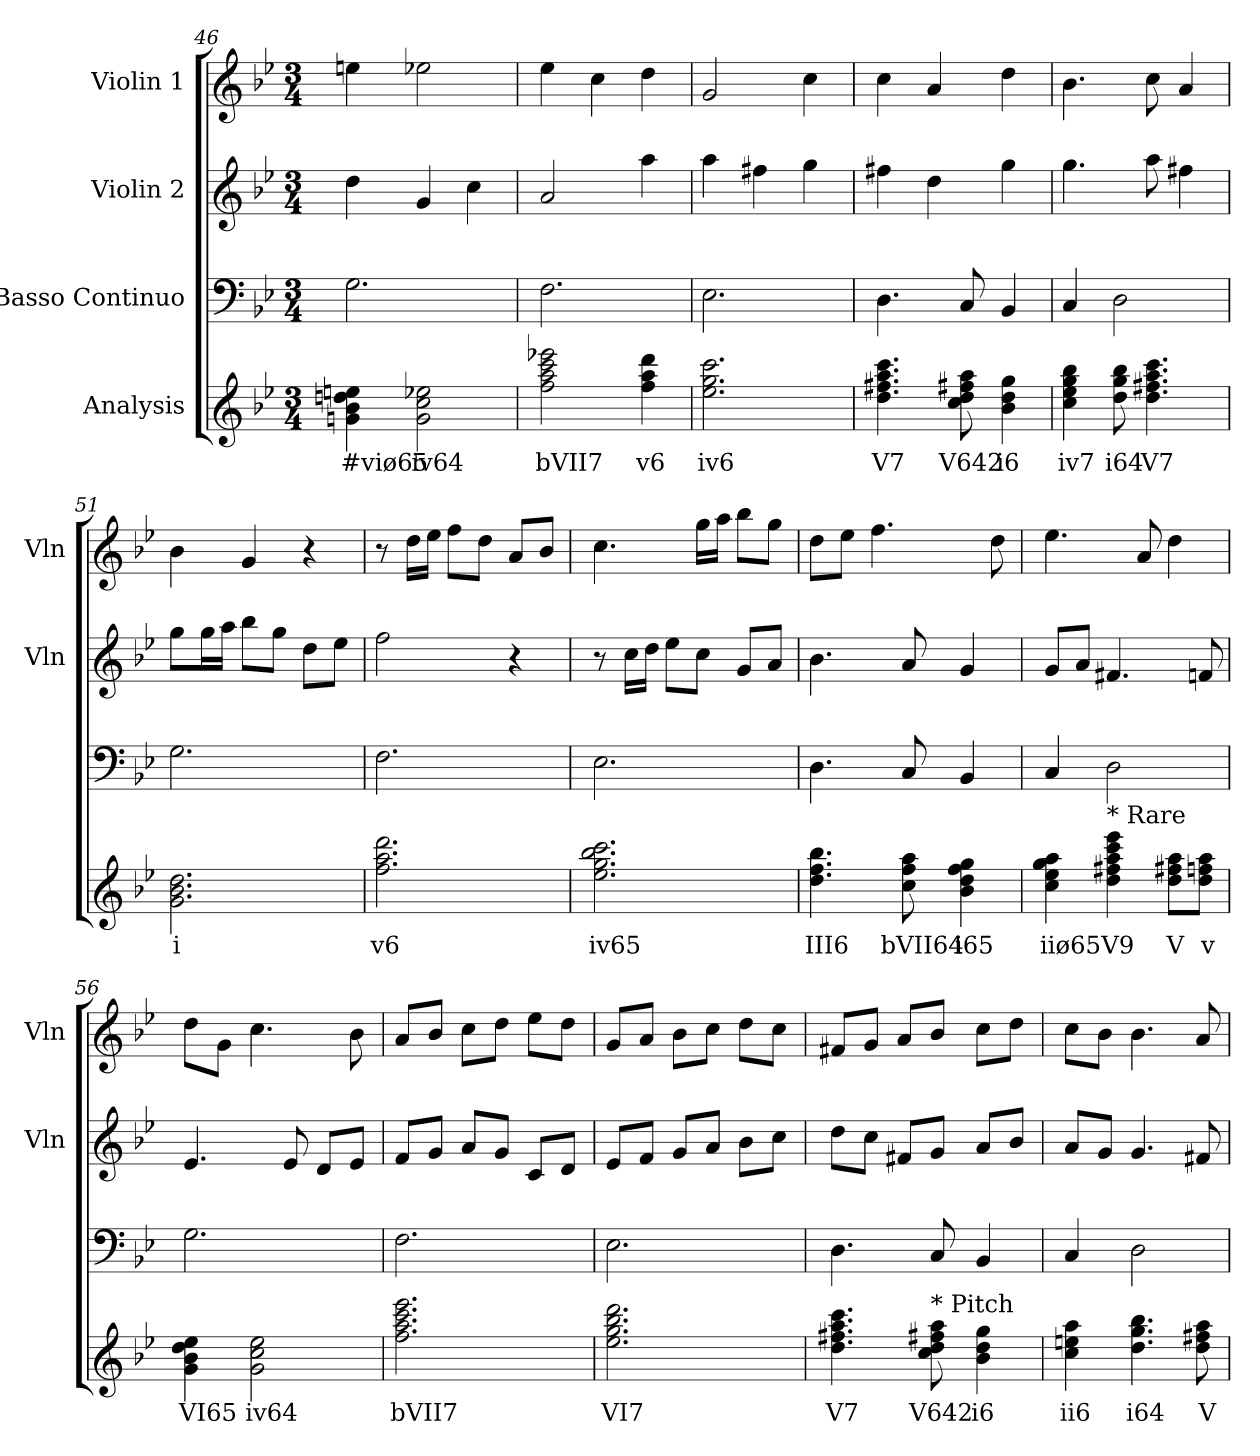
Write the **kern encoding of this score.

**kern	**text	**kern	**kern	**kern
*part4	*part4	*part3	*part2	*part1
*staff4	*staff4	*staff3	*staff2	*staff1
*I"Analysis	*	*I"Basso Continuo	*I"Violin 2	*I"Violin 1
*	*	*	*I'Vln	*I'Vln
!!LO:LB:g=z
*	*	*clefF4	*clefG2	*clefG2
*k[b-e-]	*	*k[b-e-]	*k[b-e-]	*k[b-e-]
*M3/4	*	*M3/4	*M3/4	*M3/4
=46	=46	=46	=46	=46
4gn 4b- 4ddn 4een	#viø65	2.G\	4dd\	4een\
2g 2cc 2ee-X	iv64	.	4g/	2ee-X\
.	.	.	4cc\	.
=47	=47	=47	=47	=47
2ff 2aa 2ccc 2eee-X	bVII7	2.F\	2a/	4ee-\
.	.	.	.	4cc\
4ff 4aa 4ddd	v6	.	4aa\	4dd\
=48	=48	=48	=48	=48
2.ee- 2.gg 2.ccc	iv6	2.E-\	4aa\	2g/
.	.	.	4ff#X\	.
.	.	.	4gg\	4cc\
=49	=49	=49	=49	=49
4.dd 4.ff#X 4.aa 4.ccc	V7	4.D\	4ff#X\	4cc\
.	.	.	4dd\	4a/
8cc 8dd 8ff#X 8aa	V642	8C/	.	.
4b- 4dd 4gg	i6	4BB-/	4gg\	4dd\
=50	=50	=50	=50	=50
4cc 4ee- 4gg 4bb-	iv7	4C/	4.gg\	4.b-\
8dd 8gg 8bb-	i64	2D\	.	.
4.dd 4.ff#X 4.aa 4.ccc	V7	.	8aa\	8cc\
.	.	.	4ff#X\	4a/
!!LO:LB:g=z
=51	=51	=51	=51	=51
2.g 2.b- 2.dd	i	2.G\	8gg\L	4b-\
.	.	.	16gg\L	.
.	.	.	16aa\JJ	.
.	.	.	8bb-\L	4g/
.	.	.	8gg\J	.
.	.	.	8dd\L	4r
.	.	.	8ee-\J	.
=52	=52	=52	=52	=52
2.ff 2.aa 2.ddd	v6	2.F\	2ff\	8r
.	.	.	.	16dd\LL
.	.	.	.	16ee-\JJ
.	.	.	.	8ff\L
.	.	.	.	8dd\J
.	.	.	4r	8a/L
.	.	.	.	8b-/J
=53	=53	=53	=53	=53
2.ee- 2.gg 2.bb- 2.ccc	iv65	2.E-\	8r	4.cc\
.	.	.	16cc\LL	.
.	.	.	16dd\JJ	.
.	.	.	8ee-\L	.
.	.	.	8cc\J	16gg\LL
.	.	.	.	16aa\JJ
.	.	.	8g/L	8bb-\L
.	.	.	8a/J	8gg\J
=54	=54	=54	=54	=54
4.dd 4.ff 4.bb-	III6	4.D\	4.b-\	8dd\L
.	.	.	.	8ee-\J
.	.	.	.	4.ff\
8cc 8ff 8aa	bVII64	8C/	8a/	.
4b- 4dd 4ff 4gg	i65	4BB-/	4g/	.
.	.	.	.	8dd\
=55	=55	=55	=55	=55
4cc 4ee- 4gg 4aa	iiø65	4C/	8g/L	4.ee-\
.	.	.	8a/J	.
!LO:TX:t=* Rare	!	!	!	!
4dd 4ff#X 4aa 4ccc 4eee-	V9	2D\	4.f#X/	.
.	.	.	.	8a/
8dd 8ff#X 8aaL	V	.	.	4dd\
8dd 8ffn 8aaJ	v	.	8fn/	.
!!LO:PB:g=z
=56	=56	=56	=56	=56
4g 4b- 4dd 4ee-	VI65	2.G\	4.e-/	8dd\L
.	.	.	.	8g\J
2g 2cc 2ee-	iv64	.	.	4.cc\
.	.	.	8e-/	.
.	.	.	8d/L	.
.	.	.	8e-/J	8b-\
=57	=57	=57	=57	=57
2.ff 2.aa 2.ccc 2.eee-	bVII7	2.F\	8f/L	8a/L
.	.	.	8g/J	8b-/J
.	.	.	8a/L	8cc\L
.	.	.	8g/J	8dd\J
.	.	.	8c/L	8ee-\L
.	.	.	8d/J	8dd\J
=58	=58	=58	=58	=58
2.ee- 2.gg 2.bb- 2.ddd	VI7	2.E-\	8e-/L	8g/L
.	.	.	8f/J	8a/J
.	.	.	8g/L	8b-\L
.	.	.	8a/J	8cc\J
.	.	.	8b-\L	8dd\L
.	.	.	8cc\J	8cc\J
=59	=59	=59	=59	=59
4.dd 4.ff#X 4.aa 4.ccc	V7	4.D\	8dd\L	8f#X/L
.	.	.	8cc\J	8g/J
.	.	.	8f#X/L	8a/L
!LO:TX:t=* Pitch	!	!	!	!
8cc 8dd 8ff#X 8aa	V642	8C/	8g/J	8b-/J
4b- 4dd 4gg	i6	4BB-/	8a/L	8cc\L
.	.	.	8b-/J	8dd\J
=60	=60	=60	=60	=60
4cc 4een 4aa	ii6	4C/	8a/L	8cc\L
.	.	.	8g/J	8b-\J
4.dd 4.gg 4.bb-	i64	2D\	4.g/	4.b-\
8dd 8ff#X 8aa	V	.	8f#X/	8a/
=	=	=	=	=
*-	*-	*-	*-	*-
